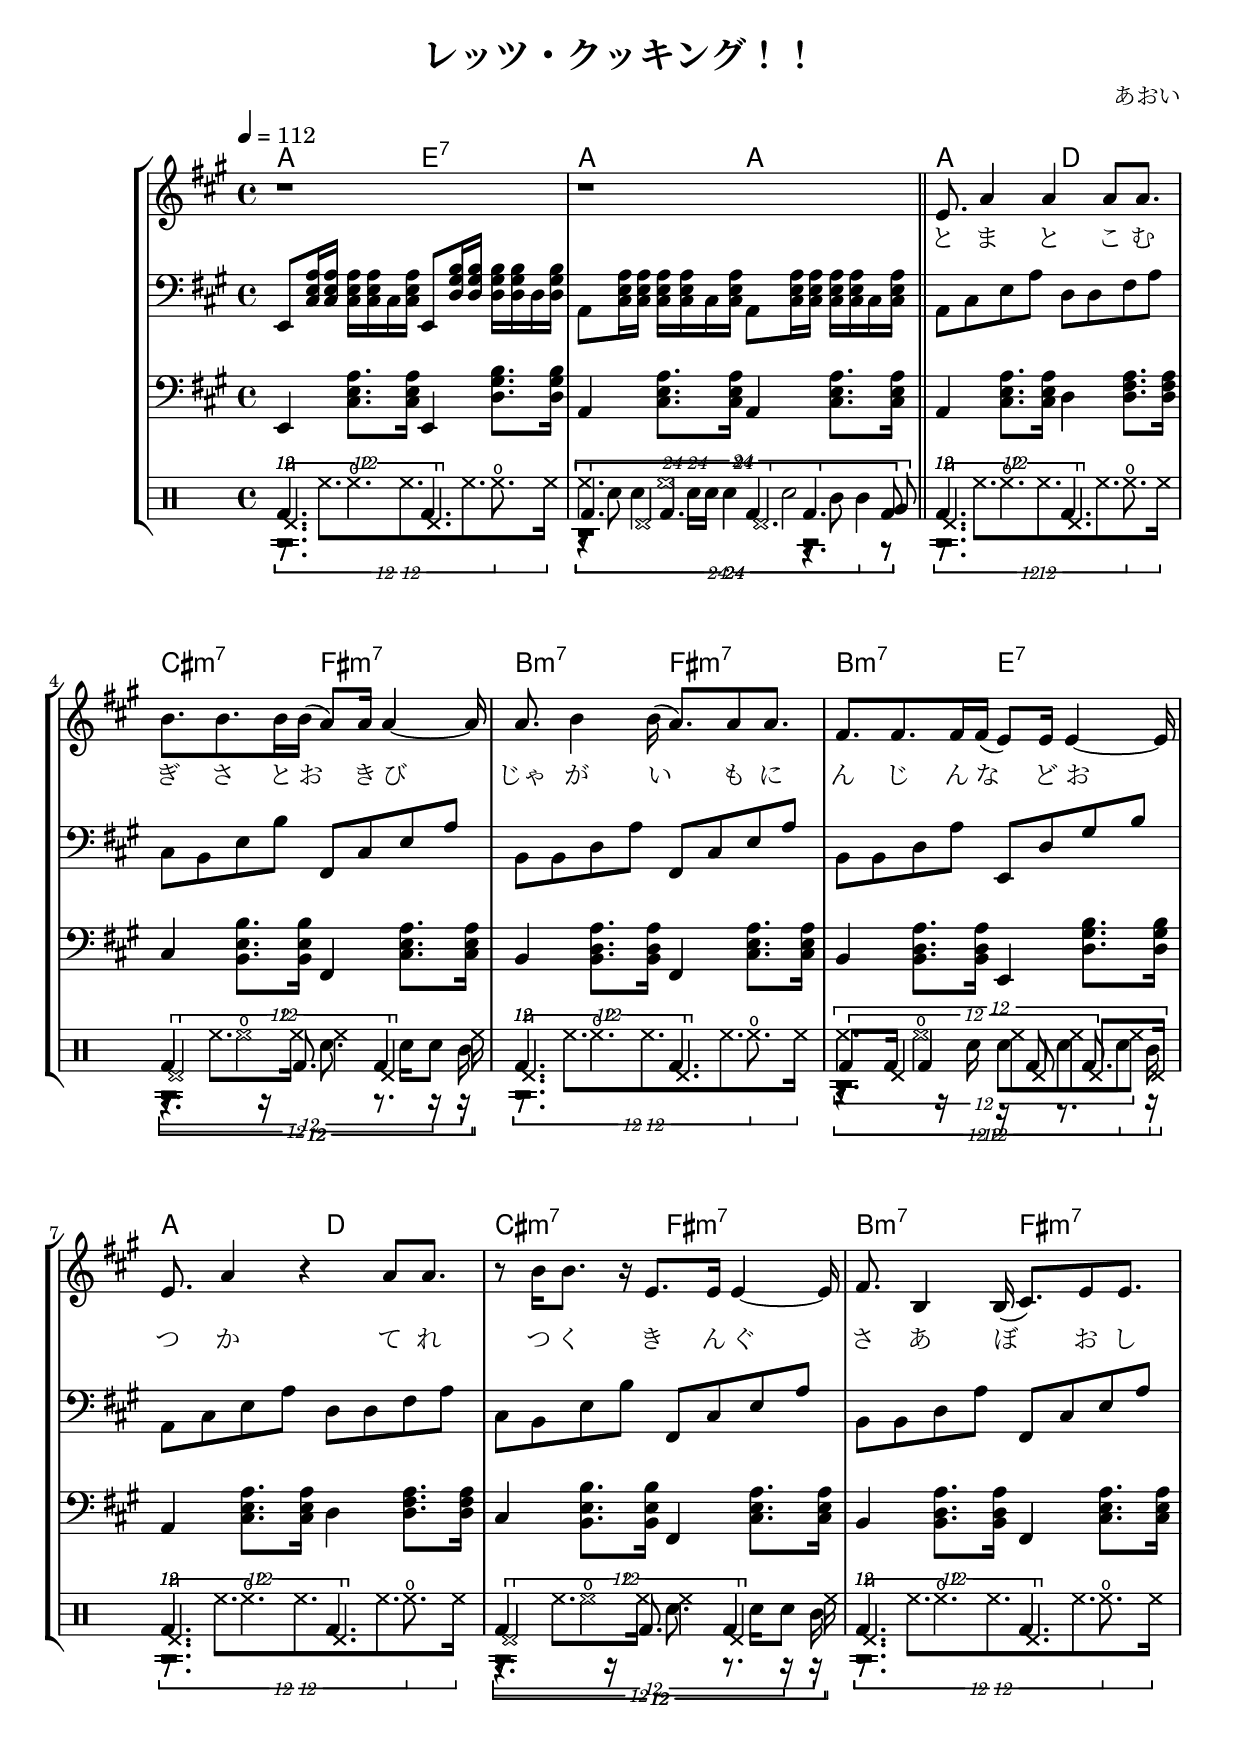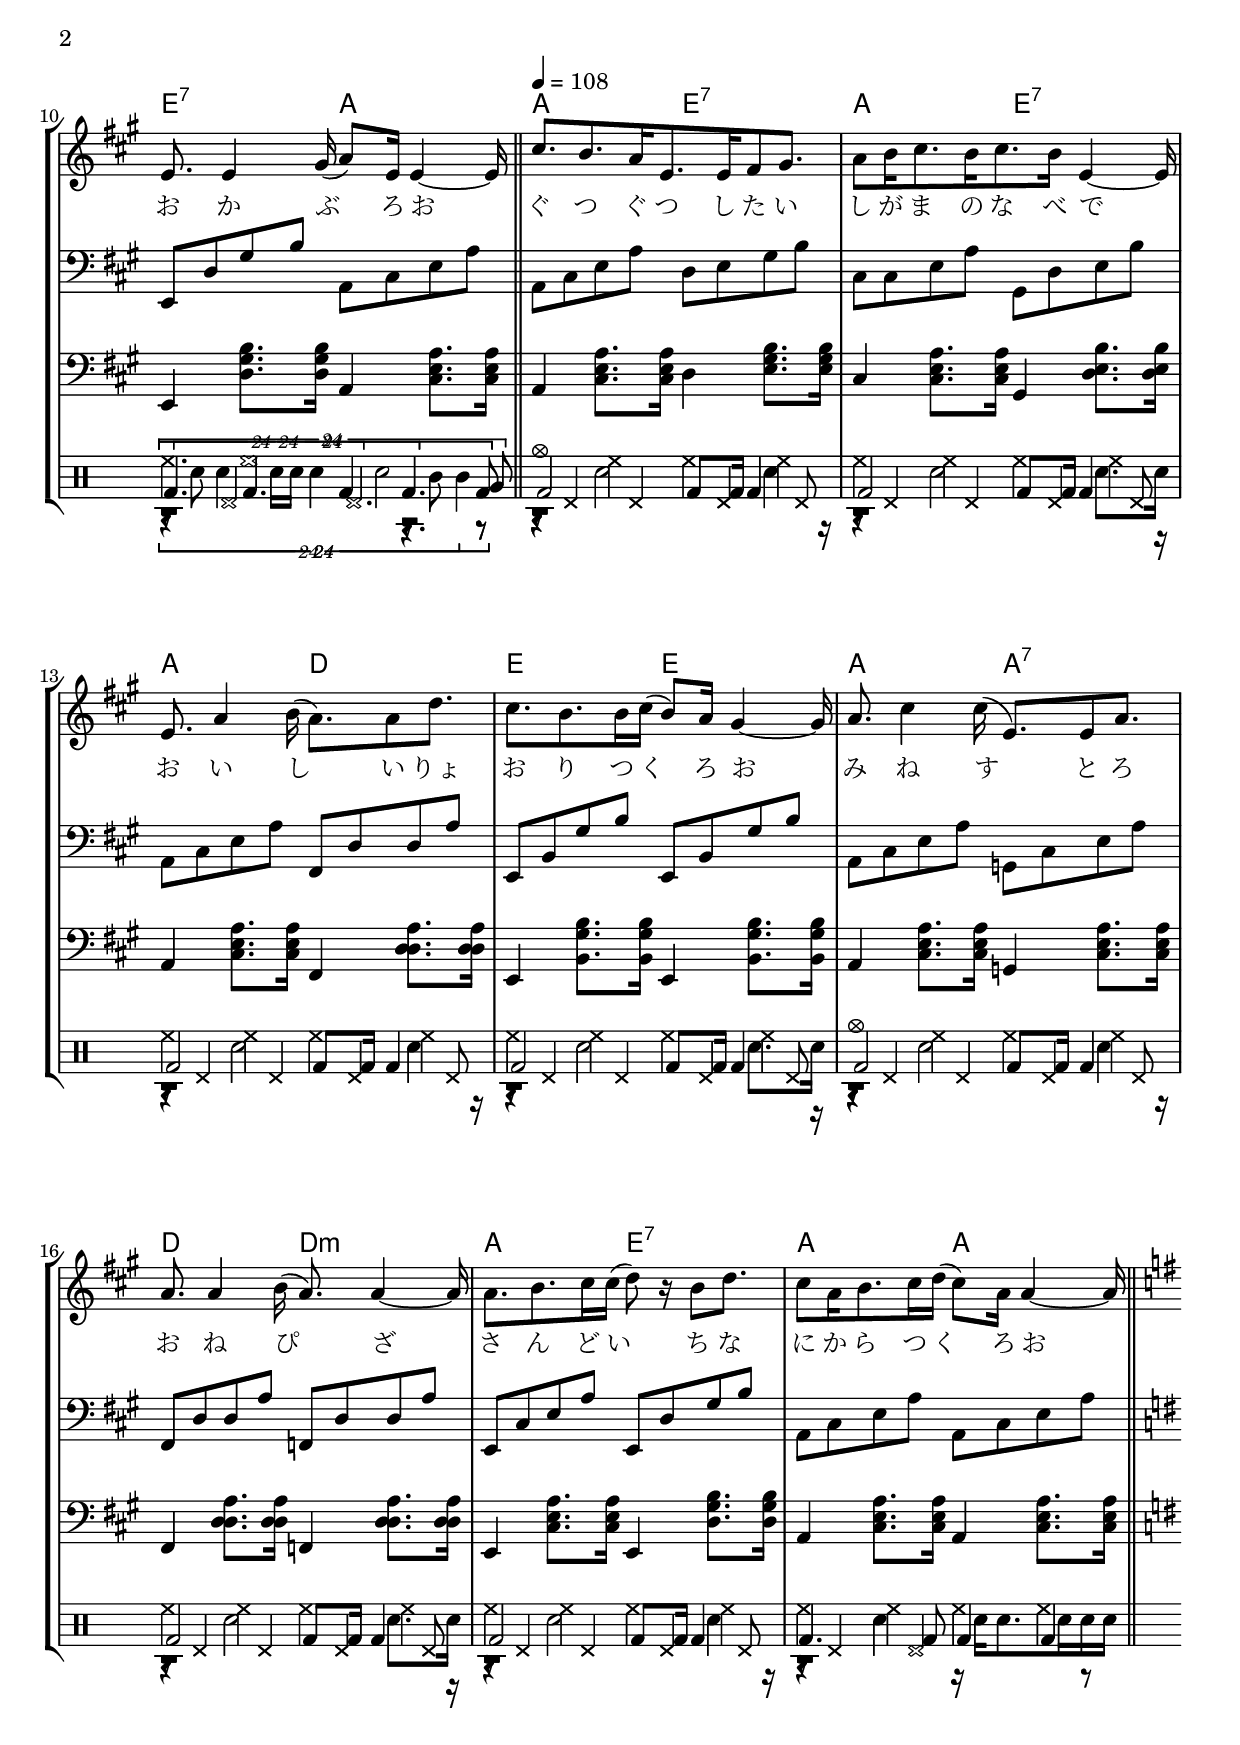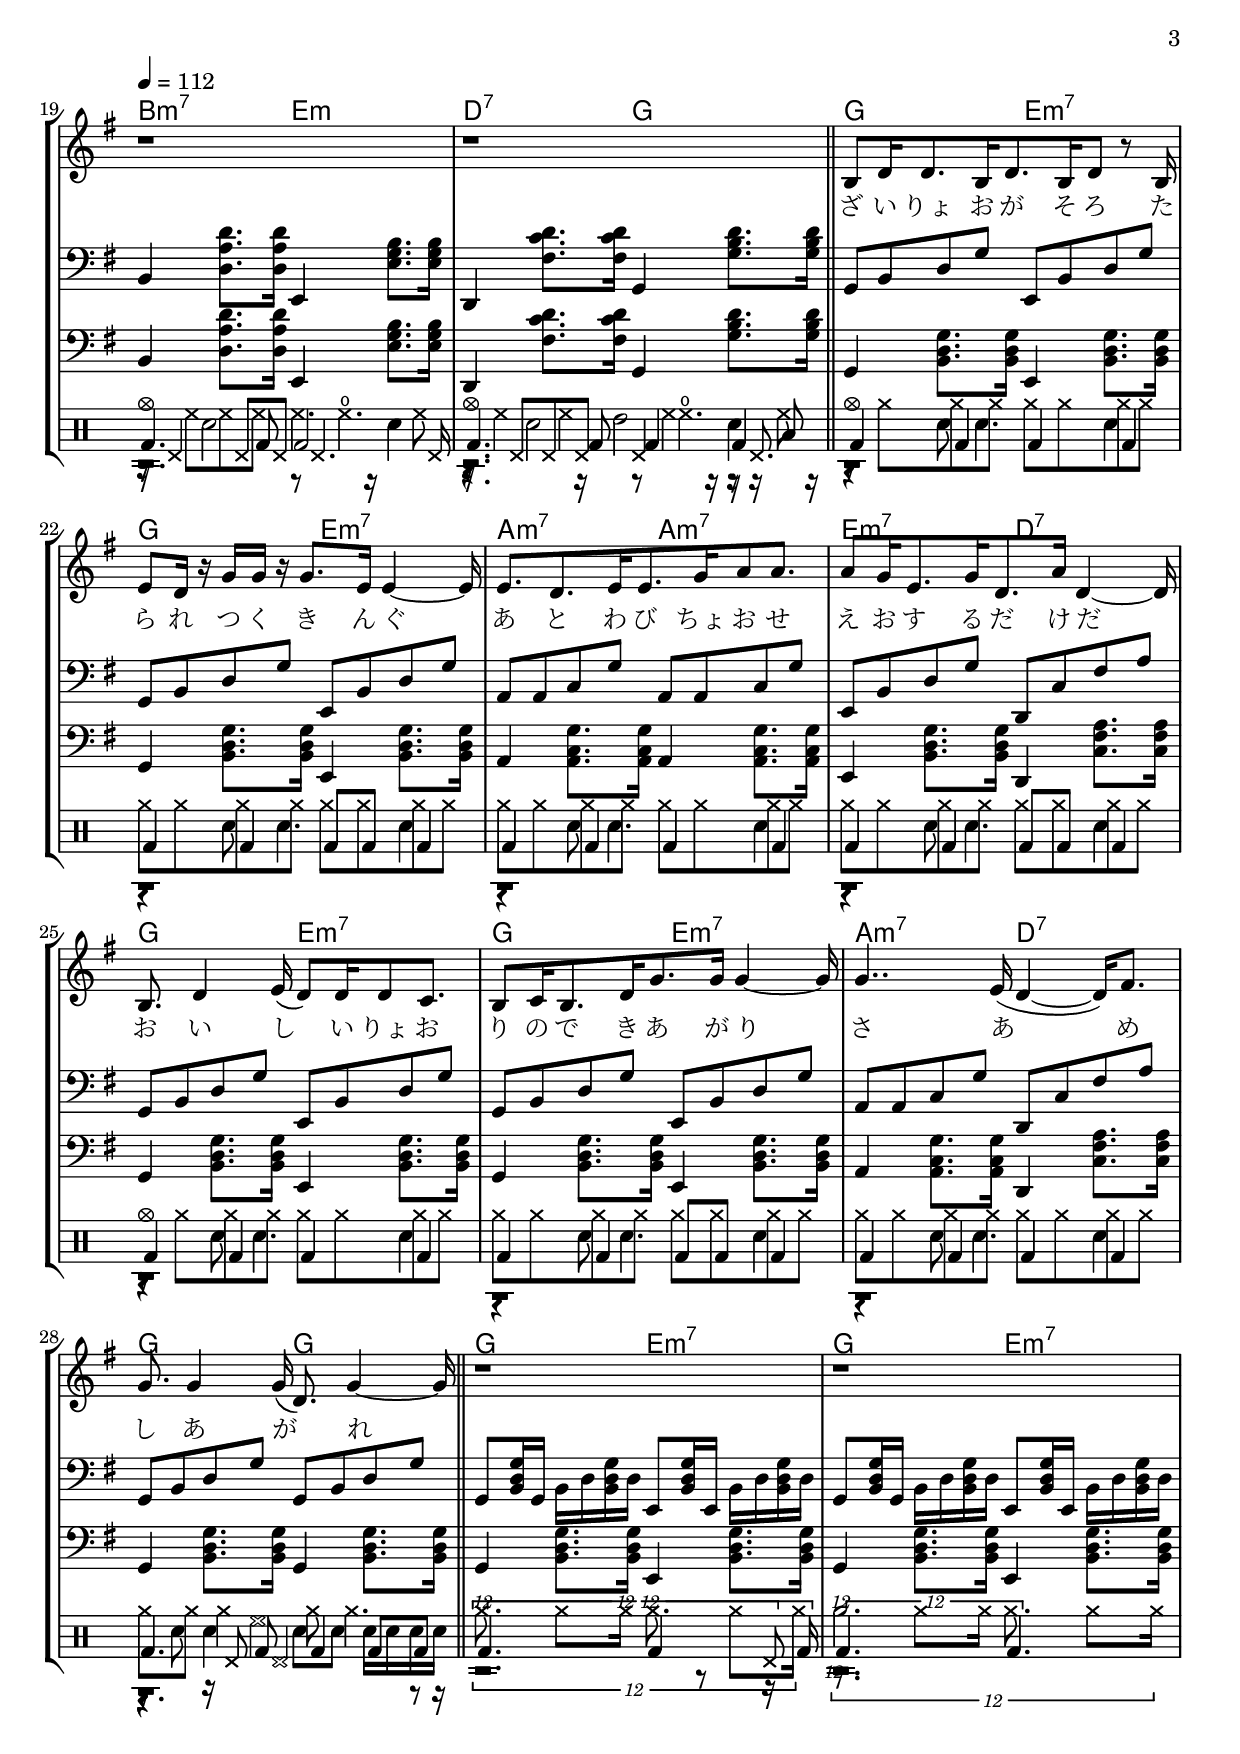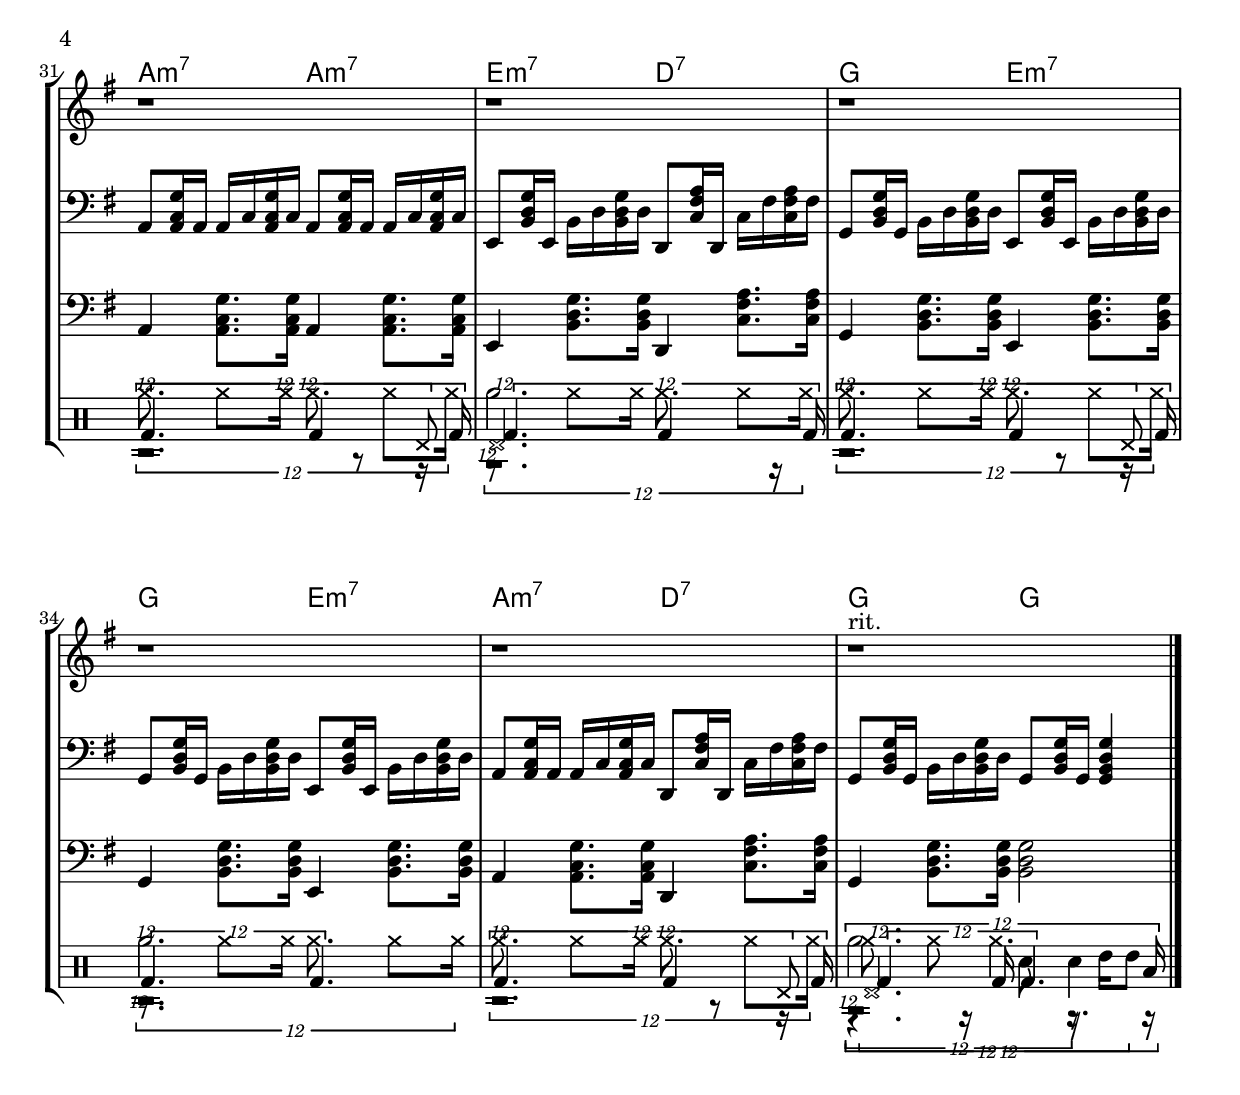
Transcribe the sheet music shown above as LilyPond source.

\version "2.12.1"

\header {
	title = \markup {レッツ・クッキング！！}
	composer = \markup \center-column {あおい}
}

harmony = \chordmode {
	a2 e:7 a a 

	a d cis:min7 fis:min7 b:min7 fis:min7 b:min7 e:7 a d cis:min7 fis:min7 b:min7 fis:min7 e:7 a 

	a e:7 a e:7 a d e e a a:7 d d:m a e:7 a a 

	b:min7 e:m d:7 g 

	g e:min7 g e:min7 a:min7 a:min7 e:min7 d:7 g e:min7 g e:min7 a:min7 d:7 g g 

	g e:min7 g e:min7 a:min7 a:min7 e:min7 d:7 g e:min7 g e:min7 a:min7 d:7 g g 
}

melody = {
	\key a \major
	\tempo 4 = 112
	r1 | r1   
	\set Staff.midiInstrument = #"fss0.37"
	 e'8.  a'4  a'4  a'8  a'8. 
	b'8.  b'8.  b'16  b'16  (a'8)  a'16  a'4~a'16 
	a'8.  b'4  b'16  (a'8.)  a'8  a'8. 
	fis'8.  fis'8.  fis'16  fis'16  (e'8)  e'16  e'4~e'16 
	e'8.  a'4  r4  a'8  a'8. 
	r8  b'16  b'8.  r16  e'8.  e'16  e'4~e'16 
	fis'8.  b4  b16  (cis'8.)  e'8  e'8. 
	e'8.  e'4  gis'16  (a'8)  e'16  e'4~e'16
	\set Staff.midiInstrument = #"fss0.37"
		\tempo 4 = 108
 cis''8.  b'8.  a'16  e'8.  e'16  fis'8  gis'8. 
	a'8  b'16  cis''8.  b'16  cis''8.  b'16  e'4~e'16 
	e'8.  a'4  b'16  (a'8.)  a'8  d''8. 
	cis''8.  b'8.  b'16  cis''16  (b'8)  a'16  gis'4~gis'16 
	a'8.  cis''4  cis''16  (e'8.)  e'8  a'8. 
	a'8.  a'4  b'16  (a'8.)  a'4~a'16 
	a'8.  b'8.  cis''16  cis''16  (d''8)  r16  b'8  d''8. 
	cis''8  a'16  b'8.  cis''16  d''16  (cis''8)  a'16  a'4~a'16
	\key g \major
	\tempo 4 = 112
	r1 | r1   
	\set Staff.midiInstrument = #"fss0.37"
	 b8  d'16  d'8.  b16  d'8.  b16  d'8  r8  b16 
	e'8  d'16  r16  g'16  g'16  r16  g'8.  e'16  e'4~e'16 
	e'8.  d'8.  e'16  e'8.  g'16  a'8  a'8. 
	a'8  g'16  e'8.  g'16  d'8.  a'16  d'4~d'16 
	b8.  d'4  e'16  (d'8)  d'16  d'8  c'8. 
	b8  c'16  b8.  d'16  g'8.  g'16  g'4~g'16 
	g'4..  e'16  (d'4~d'16)  fis'8. 
	g'8.  g'4  g'16  (d'8.)  g'4~g'16
	r1 | r1 | r1 | r1 | r1 | r1 | r1 | r1^"rit." \bar "|."
}

words = \lyricmode {
	
	と  ま  と  こ  む  ぎ  さ  と  お  き  び  じゃ  が  い  も  に  ん  じ  ん  な  ど  お  つ  か  て  れ  つ  く  き  ん  ぐ  さ  あ  ぼ  お  し  お  か  ぶ  ろ  お  
	ぐ  つ  ぐ  つ  し  た  い  し  が  ま  の  な  べ  で  お  い  し  い  りょ  お  り  つ  く  ろ  お  み  ね  す  と  ろ  お  ね  ぴ  ざ  さ  ん  ど  い  ち  な  に  か  ら  つ  く  ろ  お  
	
	ざ  い  りょ  お  が  そ  ろ  た  ら  れ  つ  く  き  ん  ぐ  あ  と  わ  び  ちょ  お  せ  え  お  す  る  だ  け  だ  お  い  し  い  りょ  お  り  の  で  き  あ  が  り  さ  あ  め  し  あ  が  れ  
	
}

tempochange = {
	\tempo 4 = 112
	r1 | r1 \bar "||"
	\tempo 4 = 112
	r1 | r1 | r1 | r1 | r1 | r1 | r1 | r1 \bar "||"
	\tempo 4 = 108
	r1 | r1 | r1 | r1 | r1 | r1 | r1 | r1 \bar "||"
	\tempo 4 = 112
	r1 | r1 \bar "||"
	\tempo 4 = 112
	r1 | r1 | r1 | r1 | r1 | r1 | r1 | r1 \bar "||"
	\tempo 4 = 112
	r1 | r1 | r1 | r1 | r1 | r1 | r1 | \tempo 4 = 84 r2 \tempo 4 = 74 r2 \bar "|."
}

mainacc = {
	\clef bass
	\set Staff.midiInstrument = #"Orchestra Hit"
	\key a \major
	\tempo 4 = 112
	e,8 <cis e a>16 <cis e a>16   <cis e a>16 <cis e a>16   cis16 <cis e a>16
	e,8 <d gis b>16 <d gis b>16   <d gis b>16 <d gis b>16   d16 <d gis b>16
	a,8 <cis e a>16 <cis e a>16   <cis e a>16 <cis e a>16   cis16 <cis e a>16
	a,8 <cis e a>16 <cis e a>16   <cis e a>16 <cis e a>16   cis16 <cis e a>16
	\bar "||"

	\set Staff.midiInstrument = #"Acoustic Guitar (steel)"
	a,8 cis8 e8 a8
	d8 d8 fis8 a8
	cis8 b,8 e8 b8
	fis,8 cis8 e8 a8
	b,8 b,8 d8 a8
	fis,8 cis8 e8 a8
	b,8 b,8 d8 a8
	e,8 d8 gis8 b8
	a,8 cis8 e8 a8
	d8 d8 fis8 a8
	cis8 b,8 e8 b8
	fis,8 cis8 e8 a8
	b,8 b,8 d8 a8
	fis,8 cis8 e8 a8
	e,8 d8 gis8 b8
	a,8 cis8 e8 a8
	\bar "||"

	\set Staff.midiInstrument = #"Acoustic Guitar (steel)"
	\tempo 4 = 108
	a,8 cis8 e8 a8
	d8 e8 gis8 b8
	cis8 cis8 e8 a8
	gis,8 d8 e8 b8
	a,8 cis8 e8 a8
	fis,8 d8 d8 a8
	e,8 b,8 gis8 b8
	e,8 b,8 gis8 b8
	a,8 cis8 e8 a8
	g,8 cis8 e8 a8
	fis,8 d8 d8 a8
	f,8 d8 d8 a8
	e,8 cis8 e8 a8
	e,8 d8 gis8 b8
	a,8 cis8 e8 a8
	a,8 cis8 e8 a8
	\bar "||"

	\set Staff.midiInstrument = #"Acoustic Guitar (steel)"
	\key g \major
	\tempo 4 = 112
	b,4 <d a d'>8. <d a d'>16
	e,4 <e g b>8. <e g b>16
	d,4 <fis c' d'>8. <fis c' d'>16
	g,4 <g b d'>8. <g b d'>16
	\bar "||"

	\set Staff.midiInstrument = #"Acoustic Guitar (steel)"
	g,8 b,8 d8 g8
	e,8 b,8 d8 g8
	g,8 b,8 d8 g8
	e,8 b,8 d8 g8
	a,8 a,8 c8 g8
	a,8 a,8 c8 g8
	e,8 b,8 d8 g8
	d,8 c8 fis8 a8
	g,8 b,8 d8 g8
	e,8 b,8 d8 g8
	g,8 b,8 d8 g8
	e,8 b,8 d8 g8
	a,8 a,8 c8 g8
	d,8 c8 fis8 a8
	g,8 b,8 d8 g8
	g,8 b,8 d8 g8
	\bar "||"

	\set Staff.midiInstrument = #"Acoustic Guitar (steel)"
	g,8 <b, d g>16 g,16   b,16 d16 <b, d g>16 d16
	e,8 <b, d g>16 e,16   b,16 d16 <b, d g>16 d16
	g,8 <b, d g>16 g,16   b,16 d16 <b, d g>16 d16
	e,8 <b, d g>16 e,16   b,16 d16 <b, d g>16 d16
	a,8 <a, c g>16 a,16   a,16 c16 <a, c g>16 c16
	a,8 <a, c g>16 a,16   a,16 c16 <a, c g>16 c16
	e,8 <b, d g>16 e,16   b,16 d16 <b, d g>16 d16
	d,8 <c fis a>16 d,16   c16 fis16 <c fis a>16 fis16
	g,8 <b, d g>16 g,16   b,16 d16 <b, d g>16 d16
	e,8 <b, d g>16 e,16   b,16 d16 <b, d g>16 d16
	g,8 <b, d g>16 g,16   b,16 d16 <b, d g>16 d16
	e,8 <b, d g>16 e,16   b,16 d16 <b, d g>16 d16
	a,8 <a, c g>16 a,16   a,16 c16 <a, c g>16 c16
	d,8 <c fis a>16 d,16   c16 fis16 <c fis a>16 fis16
	g,8 <b, d g>16 g,16   b,16 d16 <b, d g>16 d16
	g,8 <b, d g>16 g,16 <g, b, d g>4
	\bar "|."
}

subacc = {
	\clef bass
	\set Staff.midiInstrument = #"Electric Guitar (clean)"
	\key a \major
	\tempo 4 = 112
	e,4 <cis e a>8. <cis e a>16
	e,4 <d gis b>8. <d gis b>16
	a,4 <cis e a>8. <cis e a>16
	a,4 <cis e a>8. <cis e a>16
	\bar "||"

	\set Staff.midiInstrument = #"Contrabass"
	a,4 <cis e a>8. <cis e a>16
	d4 <d fis a>8. <d fis a>16
	cis4 <b, e b>8. <b, e b>16
	fis,4 <cis e a>8. <cis e a>16
	b,4 <b, d a>8. <b, d a>16
	fis,4 <cis e a>8. <cis e a>16
	b,4 <b, d a>8. <b, d a>16
	e,4 <d gis b>8. <d gis b>16
	a,4 <cis e a>8. <cis e a>16
	d4 <d fis a>8. <d fis a>16
	cis4 <b, e b>8. <b, e b>16
	fis,4 <cis e a>8. <cis e a>16
	b,4 <b, d a>8. <b, d a>16
	fis,4 <cis e a>8. <cis e a>16
	e,4 <d gis b>8. <d gis b>16
	a,4 <cis e a>8. <cis e a>16
	\bar "||"

	\set Staff.midiInstrument = #"Contrabass"
	\tempo 4 = 108
	a,4 <cis e a>8. <cis e a>16
	d4 <e gis b>8. <e gis b>16
	cis4 <cis e a>8. <cis e a>16
	gis,4 <d e b>8. <d e b>16
	a,4 <cis e a>8. <cis e a>16
	fis,4 <d d a>8. <d d a>16
	e,4 <b, gis b>8. <b, gis b>16
	e,4 <b, gis b>8. <b, gis b>16
	a,4 <cis e a>8. <cis e a>16
	g,4 <cis e a>8. <cis e a>16
	fis,4 <d d a>8. <d d a>16
	f,4 <d d a>8. <d d a>16
	e,4 <cis e a>8. <cis e a>16
	e,4 <d gis b>8. <d gis b>16
	a,4 <cis e a>8. <cis e a>16
	a,4 <cis e a>8. <cis e a>16
	\bar "||"

	\set Staff.midiInstrument = #"Tuba"
	\key g \major
	\tempo 4 = 112
	b,4 <d a d'>8. <d a d'>16
	e,4 <e g b>8. <e g b>16
	d,4 <fis c' d'>8. <fis c' d'>16
	g,4 <g b d'>8. <g b d'>16
	\bar "||"

	\set Staff.midiInstrument = #"Violin"
	g,4 <b, d g>8. <b, d g>16
	e,4 <b, d g>8. <b, d g>16
	g,4 <b, d g>8. <b, d g>16
	e,4 <b, d g>8. <b, d g>16
	a,4 <a, c g>8. <a, c g>16
	a,4 <a, c g>8. <a, c g>16
	e,4 <b, d g>8. <b, d g>16
	d,4 <c fis a>8. <c fis a>16
	g,4 <b, d g>8. <b, d g>16
	e,4 <b, d g>8. <b, d g>16
	g,4 <b, d g>8. <b, d g>16
	e,4 <b, d g>8. <b, d g>16
	a,4 <a, c g>8. <a, c g>16
	d,4 <c fis a>8. <c fis a>16
	g,4 <b, d g>8. <b, d g>16
	g,4 <b, d g>8. <b, d g>16
	\bar "||"

	\set Staff.midiInstrument = #"Synth Bass 1"
	g,4 <b, d g>8. <b, d g>16
	e,4 <b, d g>8. <b, d g>16
	g,4 <b, d g>8. <b, d g>16
	e,4 <b, d g>8. <b, d g>16
	a,4 <a, c g>8. <a, c g>16
	a,4 <a, c g>8. <a, c g>16
	e,4 <b, d g>8. <b, d g>16
	d,4 <c fis a>8. <c fis a>16
	g,4 <b, d g>8. <b, d g>16
	e,4 <b, d g>8. <b, d g>16
	g,4 <b, d g>8. <b, d g>16
	e,4 <b, d g>8. <b, d g>16
	a,4 <a, c g>8. <a, c g>16
	d,4 <c fis a>8. <c fis a>16
	g,4 <b, d g>8. <b, d g>16
	<b, d g>2
	\bar "|."
}

percA = {
	\drummode {
	\times 16/12{ r8 hh8. hh8. hh8. hh16 } |\times 16/24{ hh4. hh1 r8 } \bar "||"
	\times 16/12{ r8 hh8. hh8. hh8. hh16 } |\times 16/12{ r8 hh8. hh16 hh4 r16 hh16 } |\times 16/12{ r8 hh8. hh8. hh8. hh16 } |\times 16/12{ hh4. hh8 hh8 hh8 } |\times 16/12{ r8 hh8. hh8. hh8. hh16 } |\times 16/12{ r8 hh8. hh16 hh4 r16 hh16 } |\times 16/12{ r8 hh8. hh8. hh8. hh16 } |\times 16/24{ hh4. hh1 r8 } \bar "||"
	r4 hh4 hh4 hh4  |hh4 hh4 hh4 hh4  |hh4 hh4 hh4 hh4  |hh4 hh4 hh4 hh4  |r4 hh4 hh4 hh4  |hh4 hh4 hh4 hh4  |hh4 hh4 hh4 hh4  |hh4 hh4 hh4 hh4  \bar "||"
	r2 r8 hho4.  |r2 r8 hho4.  \bar "||"
	r8 cymr8 cymr8 cymr8 cymr8 cymr8 cymr8 cymr8  |cymr8 cymr8 cymr8 cymr8 cymr8 cymr8 cymr8 cymr8  |cymr8 cymr8 cymr8 cymr8 cymr8 cymr8 cymr8 cymr8  |cymr8 cymr8 cymr8 cymr8 cymr8 cymr8 cymr8 cymr8  |r8 cymr8 cymr8 cymr8 cymr8 cymr8 cymr8 cymr8  |cymr8 cymr8 cymr8 cymr8 cymr8 cymr8 cymr8 cymr8  |cymr8 cymr8 cymr8 cymr8 cymr8 cymr8 cymr8 cymr8  |cymr8 cymr8 cymr4 cymr8 cymr4.  \bar "||"
	\times 16/12{ cymr8. cymr8 cymr16 cymr8. cymr8 cymr16 } |\times 16/12{ r8. cymr8 cymr16 cymr8. cymr8 cymr16 } |\times 16/12{ cymr8. cymr8 cymr16 cymr8. cymr8 cymr16 } |\times 16/12{ r8. cymr8 cymr16 cymr8. cymr8 cymr16 } |\times 16/12{ cymr8. cymr8 cymr16 cymr8. cymr8 cymr16 } |\times 16/12{ r8. cymr8 cymr16 cymr8. cymr8 cymr16 } |\times 16/12{ cymr8. cymr8 cymr16 cymr8. cymr8 cymr16 } |\times 16/12{ cymr8. cymr8 cymr4. r16 } \bar "|."
	}
}

percB = {
	\drummode {
	\times 16/12{ r2. } |\times 16/24{ r8 sn8 sn4 sn16 sn16 sn4 sn2 r8 } \bar "||"
	\times 16/12{ r2. } |\times 16/12{ r4. sn8. sn16 sn8 } |\times 16/12{ r2. } |\times 16/12{ r4 r16 sn16 sn8 sn8 sn8 } |\times 16/12{ r2. } |\times 16/12{ r4. sn8. sn16 sn8 } |\times 16/12{ r2. } |\times 16/24{ r8 sn8 sn4 sn16 sn16 sn4 sn2 r8 } \bar "||"
	r8 hhp4 hhp4 hhp4 hhp8  |r8 hhp4 hhp4 hhp4 hhp8  |r8 hhp4 hhp4 hhp4 hhp8  |r8 hhp4 hhp4 hhp4 hhp8  |r8 hhp4 hhp4 hhp4 hhp8  |r8 hhp4 hhp4 hhp4 hhp8  |r8 hhp4 hhp4 hhp4 hhp8  |r8 hhp4 hhp2 r8  \bar "||"
	r8 hh8 hh8 hh8 hh4. hh8  |r16 hh4 hh4 hh4 r16 hh8  \bar "||"
	r4 sn8 sn4. sn4  |r4 sn8 sn4. sn4  |r4 sn8 sn4. sn4  |r4 sn8 sn4. sn4  |r4 sn8 sn4. sn4  |r4 sn8 sn4. sn4  |r4 sn8 sn4. sn4  |r8 sn8 sn4 sn8 sn8 sn16 sn16 sn16 sn16  \bar "||"
	\times 16/12{ r2 r8 hhp8 } |\times 16/12{ r2. } |\times 16/12{ r2 r8 hhp8 } |\times 16/12{ hhp2. } |\times 16/12{ r2 r8 hhp8 } |\times 16/12{ r2. } |\times 16/12{ r2 r8 hhp8 } |\times 16/12{ hhp2. } \bar "|."
	}
}

percC = {
	\drummode {
	\times 16/12{ bd4. bd4. } |\times 16/24{ bd4. bd4. bd4 bd4. bd8 } \bar "||"
	\times 16/12{ bd4. bd4. } |\times 16/12{ bd4 r16 bd8. bd4 } |\times 16/12{ bd4. bd4. } |\times 16/12{ bd8 bd16 bd4 bd8 bd8. } |\times 16/12{ bd4. bd4. } |\times 16/12{ bd4 r16 bd8. bd4 } |\times 16/12{ bd4. bd4. } |\times 16/24{ bd4. bd4. bd4 bd4. bd8 } \bar "||"
	r4 sn2 sn4  |r4 sn2 sn8. sn16  |r4 sn2 sn4  |r4 sn2 sn8. sn16  |r4 sn2 sn4  |r4 sn2 sn8. sn16  |r4 sn2 sn4  |r4 sn4 r16 sn16 sn8. sn16 sn16 sn16  \bar "||"
	r16 hhp4 hhp8 hhp8 hhp4. hhp16  |r8 hhp8 hhp8 hhp8 hhp4 r16 hhp8.  \bar "||"
	bd4 bd4 bd4 bd4  |bd4 bd4 bd8 bd8 bd4  |bd4 bd4 bd4 bd4  |bd4 bd4 bd8 bd8 bd4  |bd4 bd4 bd4 bd4  |bd4 bd4 bd8 bd8 bd4  |bd4 bd4 bd4 bd4  |bd4. bd8 bd4 bd8 bd8  \bar "||"
	\times 16/12{ bd4. bd4 r16 bd16 } |\times 16/12{ bd4. bd4. } |\times 16/12{ bd4. bd4 r16 bd16 } |\times 16/12{ bd4. bd4 r16 bd16 } |\times 16/12{ bd4. bd4 r16 bd16 } |\times 16/12{ bd4. bd4. } |\times 16/12{ bd4. bd4 r16 bd16 } |\times 16/12{ bd4 r16 bd16 bd4. } \bar "|."
	}
}

percD = {
	\drummode {
	\times 16/12{ r8. hho4. hho8. } |\times 16/24{ r1 r2 } \bar "||"
	\times 16/12{ r8. hho4. hho8. } |\times 16/12{ r8. hho2 r16 } |\times 16/12{ r8. hho4. hho8. } |\times 16/12{ r8. hho2 r16 } |\times 16/12{ r8. hho4. hho8. } |\times 16/12{ r8. hho2 r16 } |\times 16/12{ r8. hho4. hho8. } |\times 16/24{ r1 r2 } \bar "||"
	bd2 bd8 bd16 bd4 r16  |bd2 bd8 bd16 bd4 r16  |bd2 bd8 bd16 bd4 r16  |bd2 bd8 bd16 bd4 r16  |bd2 bd8 bd16 bd4 r16  |bd2 bd8 bd16 bd4 r16  |bd2 bd8 bd16 bd4 r16  |bd4. bd8 bd4 bd4  \bar "||"
	r8. sn2 r16 sn4  |r8. sn2 r16 sn4  \bar "||"
	cymc1  |r1 |r1 |r1 |cymc1  |r1 |r1 |r1 \bar "||"
	\times 16/12{ r2. } |\times 16/12{ rb2. } |\times 16/12{ r2. } |\times 16/12{ rb2. } |\times 16/12{ r2. } |\times 16/12{ rb2. } |\times 16/12{ r2. } |\times 16/12{ rb2. } \bar "|."
	}
}

percE = {
	\drummode {
	\times 16/12{ hhp4. hhp4. } |\times 16/24{ r4 hhp2 hhp2. } \bar "||"
	\times 16/12{ hhp4. hhp4. } |\times 16/12{ hhp2 hhp4 } |\times 16/12{ hhp4. hhp4. } |\times 16/12{ r8 hhp4 r16 hhp8 hhp8 hhp16 } |\times 16/12{ hhp4. hhp4. } |\times 16/12{ hhp2 hhp4 } |\times 16/12{ hhp4. hhp4. } |\times 16/24{ r4 hhp2 hhp2. } \bar "||"
	cymc1  |r1 |r1 |r1 |cymc1  |r1 |r1 |r1 \bar "||"
	bd4. bd8 bd2  |bd4. bd8 bd4 bd4  \bar "||"
	r1 |r1 |r1 |r1 |r1 |r1 |r1 |r4 r16 hhp8 hhp2 r16  \bar "||"
	r1 |r1 |r1 |r1 |r1 |r1 |r1 |\times 16/12{ r4. sn8 sn4 } \bar "|."
	}
}

percF = {
	\drummode {
	\times 16/12{ r2. } |\times 16/24{ r1 r8 tomml8 tomml4 } \bar "||"
	\times 16/12{ r2. } |\times 16/12{ r2 r8. tomml16 } |\times 16/12{ r2. } |\times 16/12{ r2 r8. tomml16 } |\times 16/12{ r2. } |\times 16/12{ r2 r8. tomml16 } |\times 16/12{ r2. } |\times 16/24{ r1 r8 tomml8 tomml4 } \bar "||"
	r1 | r1 | r1 | r1 | r1 | r1 | r1 | r1 \bar "||"
	cymc1  |cymc1  \bar "||"
	r1 |r1 |r1 |r1 |r1 |r1 |r1 |r4. hh2 r8  \bar "||"
	r1 |r1 |r1 |r1 |r1 |r1 |r1 |\times 16/12{ r2 r16 tommh16 tommh8 } \bar "|."
	}
}

percG = {
	\drummode {
	r1 |\times 16/24{ r1 r4. tomfh8 } \bar "||"
	r1 |r1 |r1 |r1 |r1 |r1 |r1 |\times 16/24{ r1 r4. tomfh8 } \bar "||"
	r1 | r1 | r1 | r1 | r1 | r1 | r1 | r1 \bar "||"
	r1 |r4. r16 tommh2 r16  \bar "||"
	r1 | r1 | r1 | r1 | r1 | r1 | r1 | r1 \bar "||"
	r1 |r1 |r1 |r1 |r1 |r1 |r1 |\times 16/12{ r2 r8. toml16 } \bar "|."
	}
}

percH = {
	\drummode {
	r1 | r1 \bar "||"
	r1 | r1 | r1 | r1 | r1 | r1 | r1 | r1 \bar "||"
	r1 | r1 | r1 | r1 | r1 | r1 | r1 | r1 \bar "||"
	r1 |r2. r8 toml8  \bar "||"
	r1 | r1 | r1 | r1 | r1 | r1 | r1 | r1 \bar "||"
	r1 | r1 | r1 | r1 | r1 | r1 | r1 | r1 \bar "|."
	}
}

\score {
	<<
		\new StaffGroup <<
			\new ChordNames {\harmony}
			\new Voice = "melody" {\melody}
			\new Lyrics \lyricsto "melody" \words
			\new Staff = "mainacc" {\mainacc}
			\new Staff = "subacc" {\subacc}
			\new DrumStaff <<
				\new DrumVoice {\percA}
				\new DrumVoice {\percB}
				\new DrumVoice {\percC}
				\new DrumVoice {\percD}
				\new DrumVoice {\percE}
				\new DrumVoice {\percF}
				\new DrumVoice {\percG}
				\new DrumVoice {\percH}
			>>
		>>
	>>
	\layout { }
}
